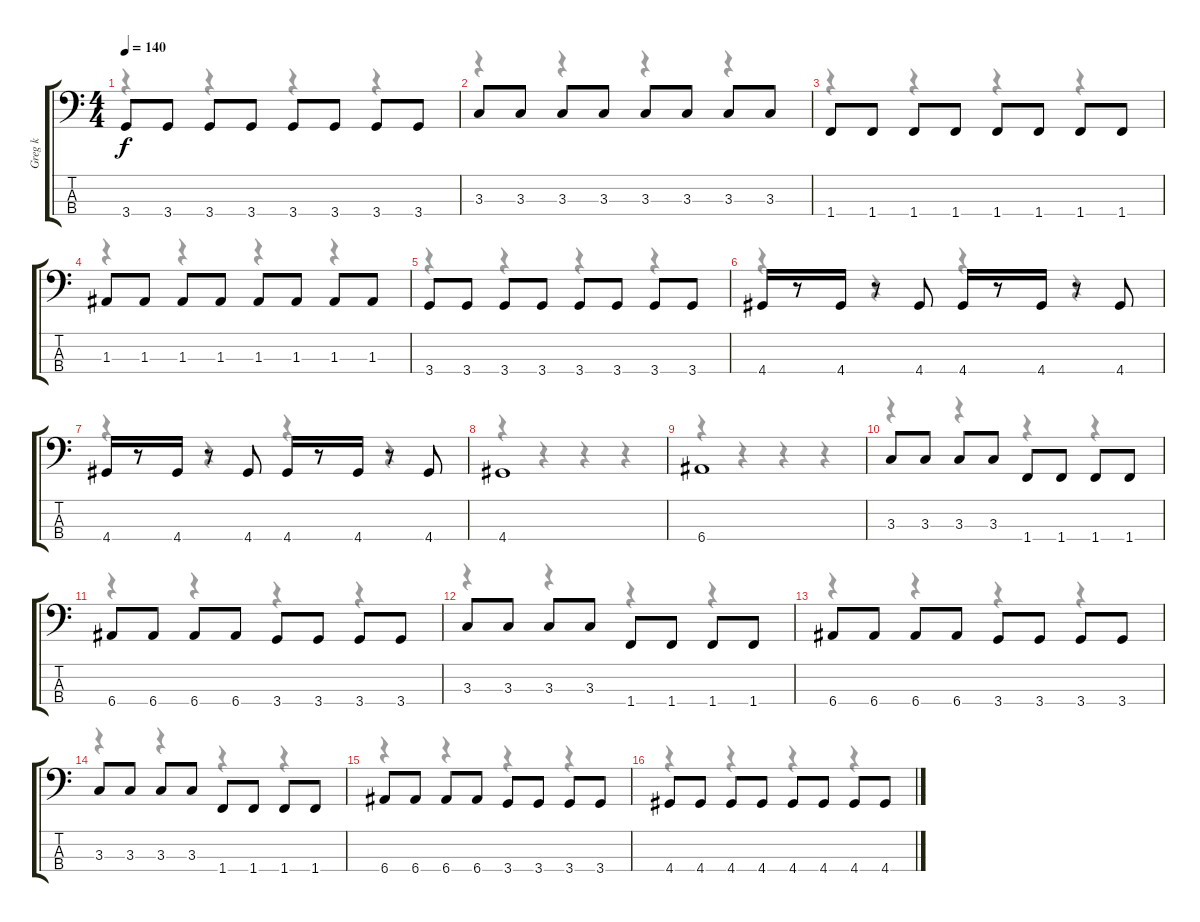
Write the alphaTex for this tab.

\track ("Greg k" "Greg k") {instrument electricbasspick}
\staff {score tabs}
\tuning (G2 D2 A1 E1) {hide}
\voice
\ts (4 4)
\tempo 140
\clef f4
\ks c
3.4.8{dy f} 3.4.8 3.4.8 3.4.8 3.4.8 3.4.8 3.4.8 3.4.8 |
3.3.8 3.3.8 3.3.8 3.3.8 3.3.8 3.3.8 3.3.8 3.3.8 |
1.4.8 1.4.8 1.4.8 1.4.8 1.4.8 1.4.8 1.4.8 1.4.8 |
1.3.8 1.3.8 1.3.8 1.3.8 1.3.8 1.3.8 1.3.8 1.3.8 |
3.4.8 3.4.8 3.4.8 3.4.8 3.4.8 3.4.8 3.4.8 3.4.8 |
4.4.16 r.8 4.4.16 r.8 4.4.8 4.4.16 r.8 4.4.16 r.8 4.4.8 |
4.4.16 r.8 4.4.16 r.8 4.4.8 4.4.16 r.8 4.4.16 r.8 4.4.8 |
4.4.1 |
6.4.1 |
3.3.8 3.3.8 3.3.8 3.3.8 1.4.8 1.4.8 1.4.8 1.4.8 |
6.4.8 6.4.8 6.4.8 6.4.8 3.4.8 3.4.8 3.4.8 3.4.8 |
3.3.8 3.3.8 3.3.8 3.3.8 1.4.8 1.4.8 1.4.8 1.4.8 |
6.4.8 6.4.8 6.4.8 6.4.8 3.4.8 3.4.8 3.4.8 3.4.8 |
3.3.8 3.3.8 3.3.8 3.3.8 1.4.8 1.4.8 1.4.8 1.4.8 |
6.4.8 6.4.8 6.4.8 6.4.8 3.4.8 3.4.8 3.4.8 3.4.8 |
4.4.8 4.4.8 4.4.8 4.4.8 4.4.8 4.4.8 4.4.8 4.4.8
\voice
\clef f4
\ottava regular
\simile none
\ks c
r.4{dy f} r.4 r.4 r.4 |
r.4 r.4 r.4 r.4 |
r.4 r.4 r.4 r.4 |
r.4 r.4 r.4 r.4 |
r.4 r.4 r.4 r.4 |
r.4 r.4 r.4 r.4 |
r.4 r.4 r.4 r.4 |
r.4 r.4 r.4 r.4 |
r.4 r.4 r.4 r.4 |
r.4 r.4 r.4 r.4 |
r.4 r.4 r.4 r.4 |
r.4 r.4 r.4 r.4 |
r.4 r.4 r.4 r.4 |
r.4 r.4 r.4 r.4 |
r.4 r.4 r.4 r.4 |
r.4 r.4 r.4 r.4
